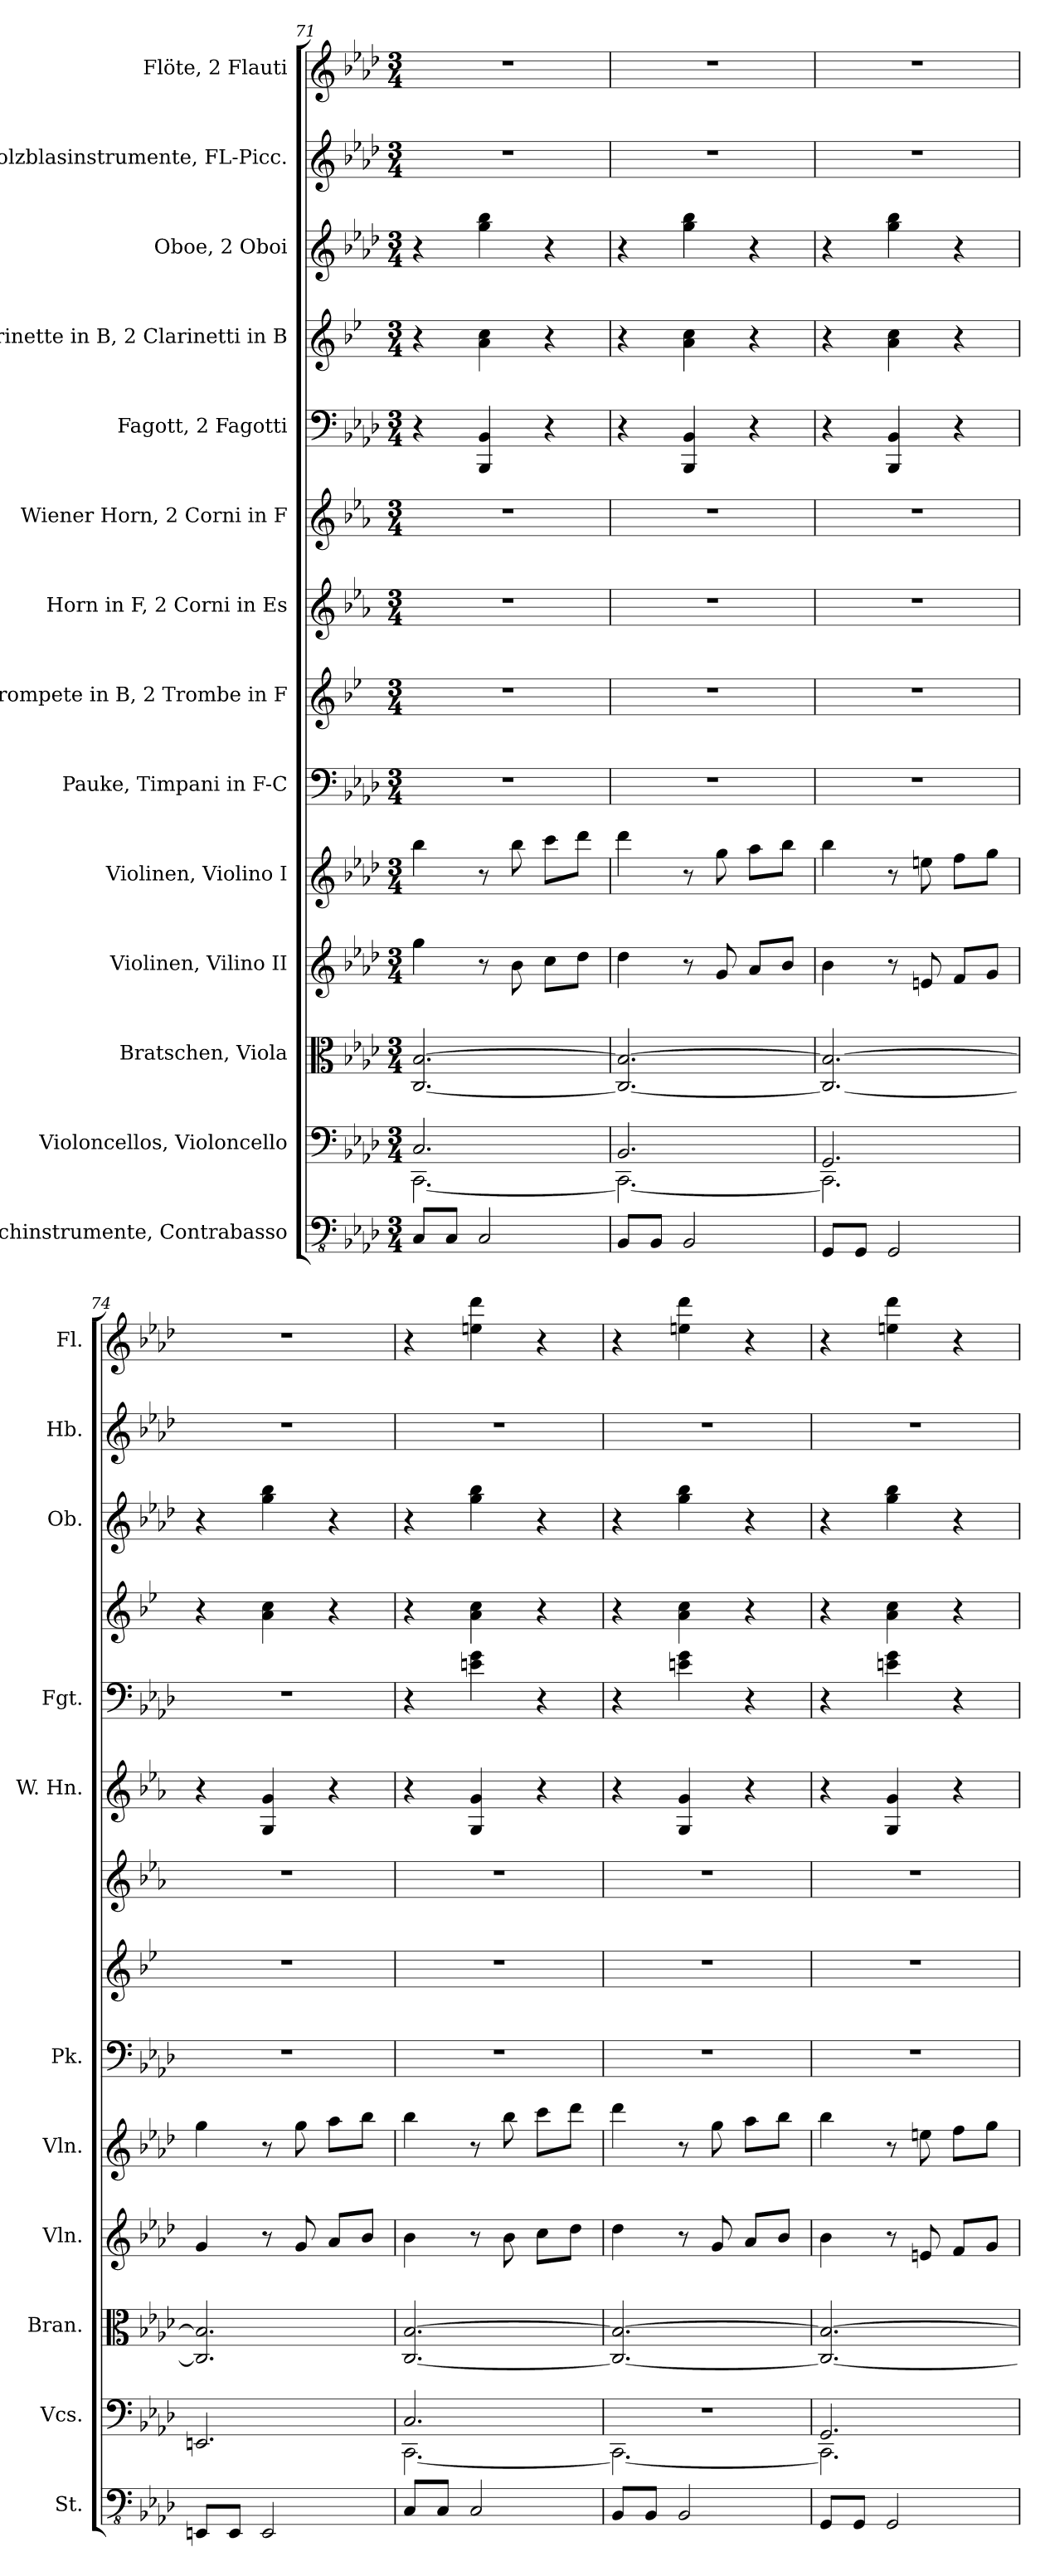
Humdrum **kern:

**kern	**kern	**kern	**kern	**kern	**kern	**kern	**kern	**kern	**kern	**kern	**kern	**kern	**kern
*part14	*part13	*part12	*part11	*part10	*part9	*part8	*part7	*part6	*part5	*part4	*part3	*part2	*part1
*staff14	*staff13	*staff12	*staff11	*staff10	*staff9	*staff8	*staff7	*staff6	*staff5	*staff4	*staff3	*staff2	*staff1
*I"Streichinstrumente, Contrabasso	*I"Violoncellos, Violoncello	*I"Bratschen, Viola	*I"Violinen, Vilino II	*I"Violinen, Violino I	*I"Pauke, Timpani in F-C	*I"Trompete in B, 2 Trombe in F	*I"Horn in F, 2 Corni in Es	*I"Wiener Horn, 2 Corni in F	*I"Fagott, 2 Fagotti	*I"Klarinette in B, 2 Clarinetti in B	*I"Oboe, 2 Oboi	*I"Holzblasinstrumente, FL-Picc.	*I"Flöte, 2 Flauti
*I'St.	*I'Vcs.	*I'Bran.	*I'Vln.	*I'Vln.	*I'Pk.	*	*	*I'W. Hn.	*I'Fgt.	*	*I'Ob.	*I'Hb.	*I'Fl.
*clefFv4	*clefF4	*clefC3	*clefG2	*clefG2	*clefF4	*clefG2	*clefG2	*clefG2	*clefF4	*clefG2	*clefG2	*clefG2	*clefG2
*	*	*	*	*	*	*ITrd1c2	*ITrd4c7	*ITrd4c7	*	*ITrd1c2	*	*	*
*k[b-e-a-d-]	*k[b-e-a-d-]	*k[b-e-a-d-]	*k[b-e-a-d-]	*k[b-e-a-d-]	*k[b-e-a-d-]	*k[b-e-a-d-]	*k[b-e-a-d-]	*k[b-e-a-d-]	*k[b-e-a-d-]	*k[b-e-a-d-]	*k[b-e-a-d-]	*k[b-e-a-d-]	*k[b-e-a-d-]
*M3/4	*M3/4	*M3/4	*M3/4	*M3/4	*M3/4	*M3/4	*M3/4	*M3/4	*M3/4	*M3/4	*M3/4	*M3/4	*M3/4
=71	=71	=71	=71	=71	=71	=71	=71	=71	=71	=71	=71	=71	=71
*	*^	*	*	*	*	*	*	*	*	*	*	*	*
8CC/L	2.C/	[2.CC\	[2.C/ [2.B-/	4gg\	4bb-\	2.r	2.r	2.r	2.r	4r	4r	4r	2.r	2.r
8CC/J	.	.	.	.	.	.	.	.	.	.	.	.	.	.
2CC/	.	.	.	8r	8r	.	.	.	.	4BBB-/ 4BB-/	4g\ 4b-\	4gg\ 4bb-\	.	.
.	.	.	.	8b-\	8bb-\	.	.	.	.	.	.	.	.	.
.	.	.	.	8cc\L	8ccc\L	.	.	.	.	4r	4r	4r	.	.
.	.	.	.	8dd-\J	8ddd-\J	.	.	.	.	.	.	.	.	.
!!LO:PB:g=z
=72	=72	=72	=72	=72	=72	=72	=72	=72	=72	=72	=72	=72	=72	=72
8BBB-/L	2.BB-/	2.CC\_	2.C/_ 2.B-/_	4dd-\	4ddd-\	2.r	2.r	2.r	2.r	4r	4r	4r	2.r	2.r
8BBB-/J	.	.	.	.	.	.	.	.	.	.	.	.	.	.
2BBB-/	.	.	.	8r	8r	.	.	.	.	4BBB-/ 4BB-/	4g\ 4b-\	4gg\ 4bb-\	.	.
.	.	.	.	8g/	8gg\	.	.	.	.	.	.	.	.	.
.	.	.	.	8a-/L	8aa-\L	.	.	.	.	4r	4r	4r	.	.
.	.	.	.	8b-/J	8bb-\J	.	.	.	.	.	.	.	.	.
=73	=73	=73	=73	=73	=73	=73	=73	=73	=73	=73	=73	=73	=73	=73
8GGG/L	2.GG/	2.CC\]	2.C/_ 2.B-/_	4b-\	4bb-\	2.r	2.r	2.r	2.r	4r	4r	4r	2.r	2.r
8GGG/J	.	.	.	.	.	.	.	.	.	.	.	.	.	.
2GGG/	.	.	.	8r	8r	.	.	.	.	4BBB-/ 4BB-/	4g\ 4b-\	4gg\ 4bb-\	.	.
.	.	.	.	8en/	8een\	.	.	.	.	.	.	.	.	.
.	.	.	.	8f/L	8ff\L	.	.	.	.	4r	4r	4r	.	.
.	.	.	.	8g/J	8gg\J	.	.	.	.	.	.	.	.	.
*	*v	*v	*	*	*	*	*	*	*	*	*	*	*	*
=74	=74	=74	=74	=74	=74	=74	=74	=74	=74	=74	=74	=74	=74
8EEEn/L	2.EEn/	2.C/] 2.B-/]	4g/	4gg\	2.r	2.r	2.r	4r	2.r	4r	4r	2.r	2.r
8EEE/J	.	.	.	.	.	.	.	.	.	.	.	.	.
2EEE/	.	.	8r	8r	.	.	.	4C/ 4c/	.	4g\ 4b-\	4gg\ 4bb-\	.	.
.	.	.	8g/	8gg\	.	.	.	.	.	.	.	.	.
.	.	.	8a-/L	8aa-\L	.	.	.	4r	.	4r	4r	.	.
.	.	.	8b-/J	8bb-\J	.	.	.	.	.	.	.	.	.
=75	=75	=75	=75	=75	=75	=75	=75	=75	=75	=75	=75	=75	=75
*	*^	*	*	*	*	*	*	*	*	*	*	*	*
8CC/L	2.C/	[2.CC\	[2.C/ [2.B-/	4b-\	4bb-\	2.r	2.r	2.r	4r	4r	4r	4r	2.r	4r
8CC/J	.	.	.	.	.	.	.	.	.	.	.	.	.	.
2CC/	.	.	.	8r	8r	.	.	.	4C/ 4c/	4en\ 4g\	4g\ 4b-\	4gg\ 4bb-\	.	4een\ 4ddd-\
.	.	.	.	8b-\	8bb-\	.	.	.	.	.	.	.	.	.
.	.	.	.	8cc\L	8ccc\L	.	.	.	4r	4r	4r	4r	.	4r
.	.	.	.	8dd-\J	8ddd-\J	.	.	.	.	.	.	.	.	.
=76	=76	=76	=76	=76	=76	=76	=76	=76	=76	=76	=76	=76	=76	=76
8BBB-/L	2.r	2.CC\_	2.C/_ 2.B-/_	4dd-\	4ddd-\	2.r	2.r	2.r	4r	4r	4r	4r	2.r	4r
8BBB-/J	.	.	.	.	.	.	.	.	.	.	.	.	.	.
2BBB-/	.	.	.	8r	8r	.	.	.	4C/ 4c/	4en\ 4g\	4g\ 4b-\	4gg\ 4bb-\	.	4een\ 4ddd-\
.	.	.	.	8g/	8gg\	.	.	.	.	.	.	.	.	.
.	.	.	.	8a-/L	8aa-\L	.	.	.	4r	4r	4r	4r	.	4r
.	.	.	.	8b-/J	8bb-\J	.	.	.	.	.	.	.	.	.
!!LO:PB:g=z
=77	=77	=77	=77	=77	=77	=77	=77	=77	=77	=77	=77	=77	=77	=77
8GGG/L	2.GG/	2.CC\]	2.C/_ 2.B-/_	4b-\	4bb-\	2.r	2.r	2.r	4r	4r	4r	4r	2.r	4r
8GGG/J	.	.	.	.	.	.	.	.	.	.	.	.	.	.
2GGG/	.	.	.	8r	8r	.	.	.	4C/ 4c/	4en\ 4g\	4g\ 4b-\	4gg\ 4bb-\	.	4een\ 4ddd-\
.	.	.	.	8en/	8een\	.	.	.	.	.	.	.	.	.
.	.	.	.	8f/L	8ff\L	.	.	.	4r	4r	4r	4r	.	4r
.	.	.	.	8g/J	8gg\J	.	.	.	.	.	.	.	.	.
*	*v	*v	*	*	*	*	*	*	*	*	*	*	*	*
=	=	=	=	=	=	=	=	=	=	=	=	=	=
*-	*-	*-	*-	*-	*-	*-	*-	*-	*-	*-	*-	*-	*-
